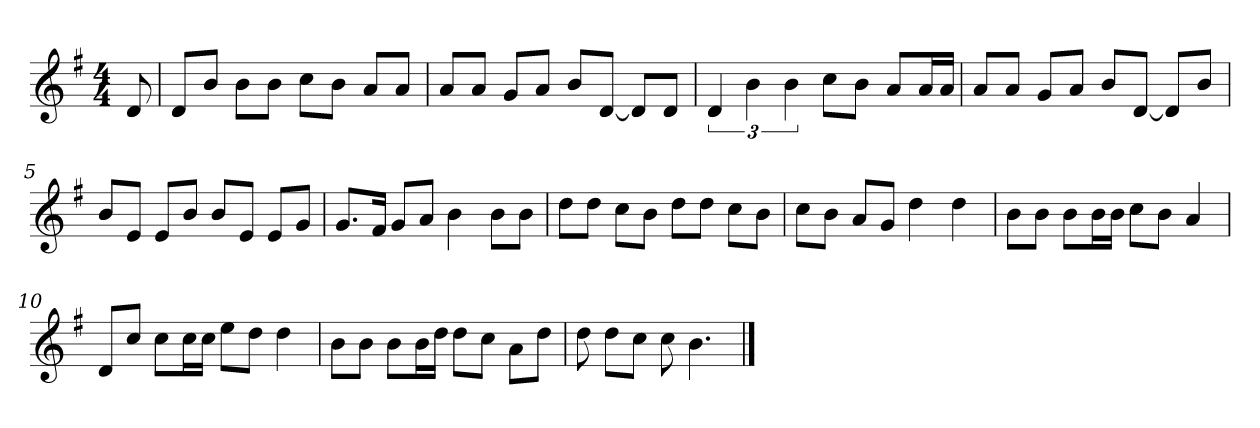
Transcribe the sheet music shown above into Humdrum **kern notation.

**kern
*part1
*staff1
*k[f#]
*M4/4
*MM120
=
8d
=1
8dL
8bJ
8bL
8bJ
8ccL
8bJ
8aL
8aJ
=2
8aL
8aJ
8gL
8aJ
8bL
[8dJ
8dL]
8dJ
=3
6d
6b
6b
8ccL
8bJ
8aL
16aL
16aJJ
=4
8aL
8aJ
8gL
8aJ
8bL
[8dJ
8dL]
8bJ
=5
8bL
8eJ
8eL
8bJ
8bL
8eJ
8eL
8gJ
=6
8.gL
16f#Jk
8gL
8aJ
4b
8bL
8bJ
=7
8ddL
8ddJ
8ccL
8bJ
8ddL
8ddJ
8ccL
8bJ
=8
8ccL
8bJ
8aL
8gJ
4dd
4dd
=9
8bL
8bJ
8bL
16bL
16bJJ
8ccL
8bJ
4a
=10
8dL
8ccJ
8ccL
16ccL
16ccJJ
8eeL
8ddJ
4dd
=11
8bL
8bJ
8bL
16bL
16ddJJ
8ddL
8ccJ
8aL
8ddJ
=12
8dd
8ddL
8ccJ
8cc
4.b
==
*-
